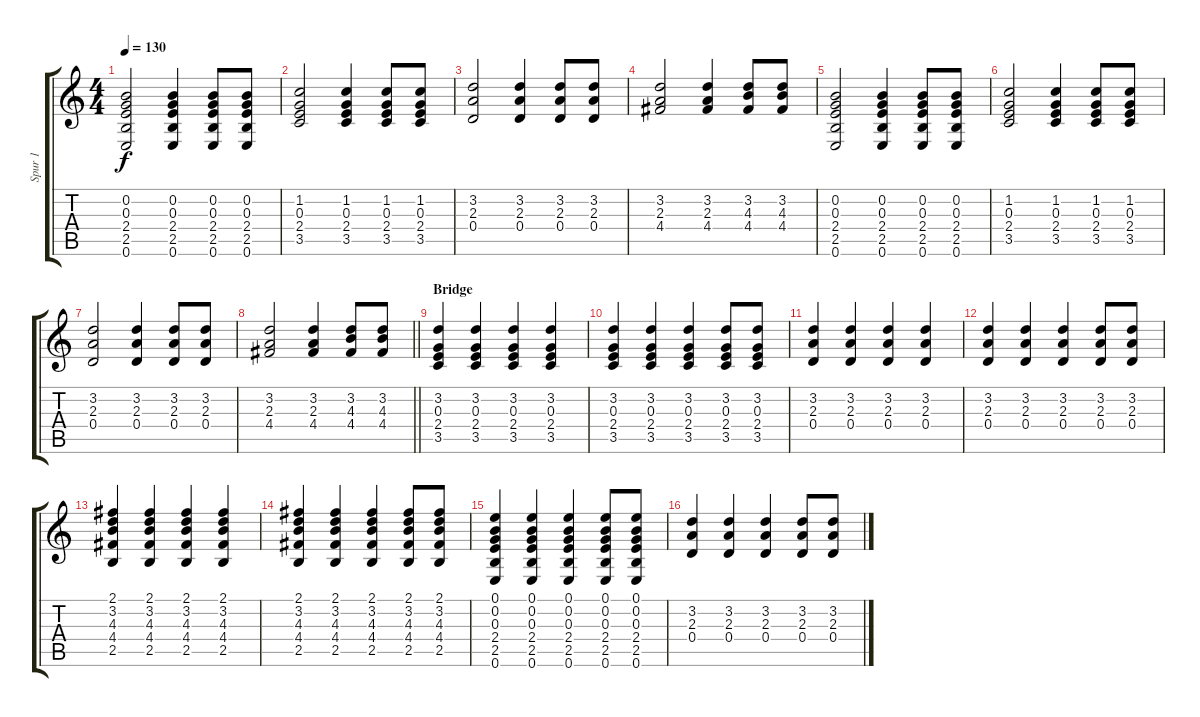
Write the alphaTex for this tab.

\track ("Spur 1" "Spur 1") {instrument overdrivenguitar}
\staff {score tabs}
\tuning (E4 B3 G3 D3 A2 E2) {hide}
\ts (4 4)
\tempo 130
\clef g2
\ks c
(0.2 0.3 2.4 2.5 0.6).2{dy f} (0.2 0.3 2.4 2.5 0.6).4 (0.2 0.3 2.4 2.5 0.6).8 (0.2 0.3 2.4 2.5 0.6).8 |
(1.2 0.3 2.4 3.5).2 (1.2 0.3 2.4 3.5).4 (1.2 0.3 2.4 3.5).8 (1.2 0.3 2.4 3.5).8 |
(3.2 2.3 0.4).2 (3.2 2.3 0.4).4 (3.2 2.3 0.4).8 (3.2 2.3 0.4).8 |
(3.2 2.3 4.4).2 (3.2 2.3 4.4).4 (3.2 4.3 4.4).8 (3.2 4.3 4.4).8 |
(0.2 0.3 2.4 2.5 0.6).2 (0.2 0.3 2.4 2.5 0.6).4 (0.2 0.3 2.4 2.5 0.6).8 (0.2 0.3 2.4 2.5 0.6).8 |
(1.2 0.3 2.4 3.5).2 (1.2 0.3 2.4 3.5).4 (1.2 0.3 2.4 3.5).8 (1.2 0.3 2.4 3.5).8 |
(3.2 2.3 0.4).2 (3.2 2.3 0.4).4 (3.2 2.3 0.4).8 (3.2 2.3 0.4).8 |
\barLineRight lightlight
(3.2 2.3 4.4).2 (3.2 2.3 4.4).4 (3.2 4.3 4.4).8 (3.2 4.3 4.4).8 |
\section ("" "Bridge")
(3.2 0.3 2.4 3.5).4 (3.2 0.3 2.4 3.5).4 (3.2 0.3 2.4 3.5).4 (3.2 0.3 2.4 3.5).4 |
(3.2 0.3 2.4 3.5).4 (3.2 0.3 2.4 3.5).4 (3.2 0.3 2.4 3.5).4 (3.2 0.3 2.4 3.5).8 (3.2 0.3 2.4 3.5).8 |
(3.2 2.3 0.4).4 (3.2 2.3 0.4).4 (3.2 2.3 0.4).4 (3.2 2.3 0.4).4 |
(3.2 2.3 0.4).4 (3.2 2.3 0.4).4 (3.2 2.3 0.4).4 (3.2 2.3 0.4).8 (3.2 2.3 0.4).8 |
(2.1 3.2 4.3 4.4 2.5).4 (2.1 3.2 4.3 4.4 2.5).4 (2.1 3.2 4.3 4.4 2.5).4 (2.1 3.2 4.3 4.4 2.5).4 |
(2.1 3.2 4.3 4.4 2.5).4 (2.1 3.2 4.3 4.4 2.5).4 (2.1 3.2 4.3 4.4 2.5).4 (2.1 3.2 4.3 4.4 2.5).8 (2.1 3.2 4.3 4.4 2.5).8 |
(0.1 0.2 0.3 2.4 2.5 0.6).4 (0.1 0.2 0.3 2.4 2.5 0.6).4 (0.1 0.2 0.3 2.4 2.5 0.6).4 (0.1 0.2 0.3 2.4 2.5 0.6).8 (0.1 0.2 0.3 2.4 2.5 0.6).8 |
(3.2 2.3 0.4).4 (3.2 2.3 0.4).4 (3.2 2.3 0.4).4 (3.2 2.3 0.4).8 (3.2 2.3 0.4).8
